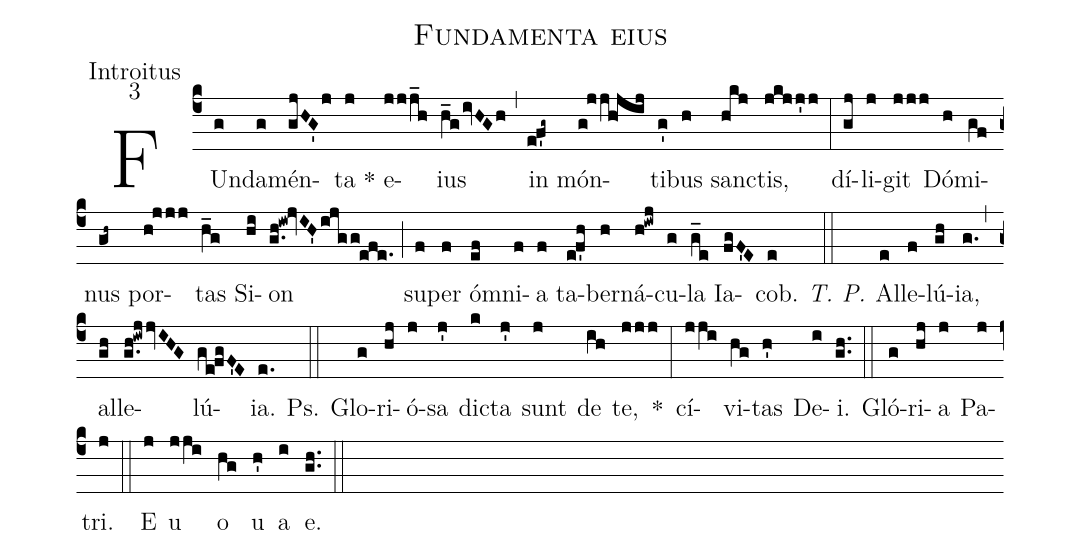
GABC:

name:Fundamenta eius;
office-part:Introitus;
mode:3;
%%
(c4)FUn(g)da(g)mén(gjHG'j)ta(j) * e(jjj_h)ius(h_givHGh) (,) in(ef'g~) món(g!jjh!jij)ti(g')bus(h) san(hkj)ctis,(jkjj'j) (:) dí(gj)li(j)git(jjj) Dó(h)mi(gf)nus(gh~) por(h!jjj)tas(h_g) Si(hi)on(g.h!iw!jvIH'ijgg!efe.) (;) su(f)per(f) óm(ef)ni(f)a(f) ta(ef'h)ber(h)ná(h!iwj)cu(g)la(g_e) Ia(fgF'E)cob.(e) <i>T. P.</i>(::) Al(e)le(f)lú(gh)ia,(g.) (,) al(gh)le(g.h!iwjjvIHG)lú(ge!fgF'E)ia.(e.) Ps.(::) Glo(g)ri(hj)ó(j)sa(j') di(k)cta(j') sunt(j) de(ih) te,(jjj) *(:) cí(jji)vi(hg)tas(h') De(i)i.(gh..) (::) Gló(g)ri(hj)a(j) Pa(j)tri.(j) (::) E(j) u(jji) o(hg) u(h') a(i) e.(gh..) (::)
